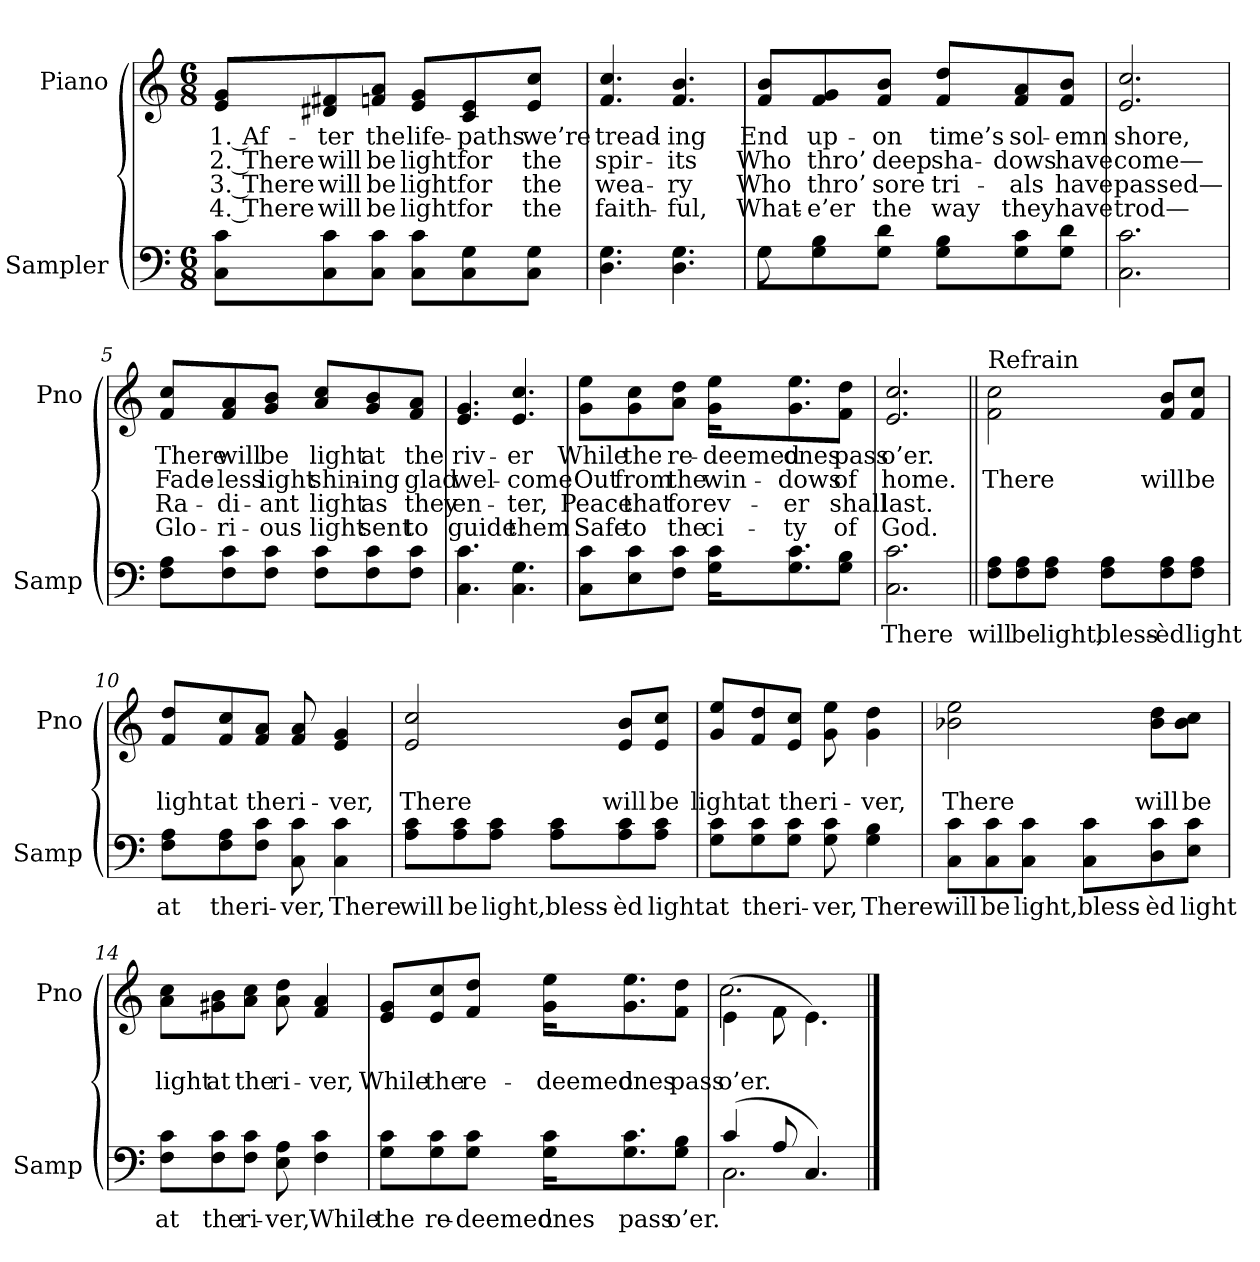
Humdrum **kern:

**kern	**text	**kern	**text	**text	**text	**text
*part2	*part2	*part1	*part1	*part1	*part1	*part1
*staff2	*staff2	*staff1	*staff1	*staff1	*staff1	*staff1
*I"Sampler	*	*I"Piano	*	*	*	*
*I'Samp	*	*I'Pno	*	*	*	*
*clefF4	*	*clefG2	*	*	*	*
*M6/8	*	*M6/8	*	*	*	*
=1	=1	=1	=1	=1	=1	=1
8C\ 8c\L	.	8e/ 8g/L	1. Af-	2. There	3. There	4. There
8C\ 8c\	.	8d#X/ 8f#X/	-ter	will	will	will
8C\ 8c\J	.	8fn/ 8a/J	the	be	be	be
8C\ 8c\L	.	8e/ 8g/L	life-	light	light	light
8C\ 8G\	.	8c/ 8e/	-paths	for	for	for
8C\ 8G\J	.	8e/ 8cc/J	we’re	the	the	the
=2	=2	=2	=2	=2	=2	=2
4.D 4.G	.	4.f 4.cc	tread-	spir-	wea-	faith-
4.D 4.G	.	4.f 4.b	-ing	-its	-ry	-ful,
=3	=3	=3	=3	=3	=3	=3
*^	*	*	*	*	*	*
8G\L	8G	.	8f/ 8b/L	End	Who	Who	What-
8G\ 8B\	2ryy	.	8f/ 8g/	up-	thro’	thro’	-e’er
8G\ 8d\J	.	.	8f/ 8b/J	-on	deep	sore	the
8G\ 8B\L	.	.	8f/ 8dd/L	time’s	sha-	tri-	way
8G\ 8c\	.	.	8f/ 8a/	sol-	-dows	-als	they
8G\ 8d\J	8ryy	.	8f/ 8b/J	-emn	have	have	have
*v	*v	*	*	*	*	*	*
=4	=4	=4	=4	=4	=4	=4
2.C 2.c	.	2.e 2.cc	shore,	come—	passed—	trod—
=5	=5	=5	=5	=5	=5	=5
8F\ 8A\L	.	8f/ 8cc/L	There	Fade-	Ra-	Glo-
8F\ 8c\	.	8f/ 8a/	will	-less	-di-	-ri-
8F\ 8c\J	.	8g/ 8b/J	be	light	-ant	-ous
8F\ 8c\L	.	8a/ 8cc/L	light	shin-	light	light
8F\ 8c\	.	8g/ 8b/	at	-ing	as	sent
8F\ 8c\J	.	8f/ 8a/J	the	glad	they	to
=6	=6	=6	=6	=6	=6	=6
4.C 4.c	.	4.e 4.g	riv-	wel-	en-	guide
4.C 4.G	.	4.e 4.cc	-er	-come	-ter,	them
=7	=7	=7	=7	=7	=7	=7
8C\ 8c\L	.	8g\ 8ee\L	While	Out	Peace	Safe
8E\ 8c\	.	8g\ 8cc\	the	from	that	to
8F\ 8c\J	.	8a\ 8dd\J	re-	the	for	the
16G\ 16c\KL	.	16g\ 16ee\KL	-deemed	win-	ev-	ci-
8.G\ 8.c\	.	8.g\ 8.ee\	ones	-dows	-er	-ty
8G\ 8B\J	.	8f\ 8dd\J	pass	of	shall	of
=8	=8	=8	=8	=8	=8	=8
2.C 2.c	There	2.e 2.cc	o’er.	home.	last.	God.
=9||	=9||	=9||	=9||	=9||	=9||	=9||
!	!	!LO:TX:t=Refrain	!	!	!	!
8F\ 8A\L	will	2f\ 2cc\	.	There	.	.
8F\ 8A\	be	.	.	.	.	.
8F\ 8A\J	light,	.	.	.	.	.
8F\ 8A\L	bless-	.	.	.	.	.
8F\ 8A\	-èd	8f/ 8b/L	.	will	.	.
8F\ 8A\J	light	8f/ 8cc/J	.	be	.	.
=10	=10	=10	=10	=10	=10	=10
8F\ 8A\L	at	8f/ 8dd/L	.	light	.	.
8F\ 8A\	the	8f/ 8cc/	.	at	.	.
8F\ 8c\J	ri-	8f/ 8a/J	.	the	.	.
8C 8c	-ver,	8f 8a	.	ri-	.	.
4C 4c	There	4e 4g	.	-ver,	.	.
=11	=11	=11	=11	=11	=11	=11
8A\ 8c\L	will	2e 2cc	.	There	.	.
8A\ 8c\	be	.	.	.	.	.
8A\ 8c\J	light,	.	.	.	.	.
8A\ 8c\L	bless-	.	.	.	.	.
8A\ 8c\	-èd	8e/ 8b/L	.	will	.	.
8A\ 8c\J	light	8e/ 8cc/J	.	be	.	.
=12	=12	=12	=12	=12	=12	=12
8G\ 8c\L	at	8g/ 8ee/L	.	light	.	.
8G\ 8c\	the	8f/ 8dd/	.	at	.	.
8G\ 8c\J	ri-	8e/ 8cc/J	.	the	.	.
8G 8c	-ver,	8g 8ee	.	ri-	.	.
4G 4B	There	4g 4dd	.	-ver,	.	.
=13	=13	=13	=13	=13	=13	=13
8C\ 8c\L	will	2b-X 2ee	.	There	.	.
8C\ 8c\	be	.	.	.	.	.
8C\ 8c\J	light,	.	.	.	.	.
8C\ 8c\L	bless-	.	.	.	.	.
8D\ 8c\	-èd	8b-\ 8dd\L	.	will	.	.
8E\ 8c\J	light	8b-\ 8cc\J	.	be	.	.
=14	=14	=14	=14	=14	=14	=14
8F\ 8c\L	at	8a\ 8cc\L	.	light	.	.
8F\ 8c\	the	8g#X\ 8b\	.	at	.	.
8F\ 8c\J	ri-	8a\ 8cc\J	.	the	.	.
8E 8A	-ver,	8a 8dd	.	ri-	.	.
4F 4c	While	4f 4a	.	-ver,	.	.
=15	=15	=15	=15	=15	=15	=15
8G\ 8c\L	the	8e/ 8g/L	.	While	.	.
8G\ 8c\	re-	8e/ 8cc/	.	the	.	.
8G\ 8c\J	-deemed	8f/ 8dd/J	.	re-	.	.
16G\ 16c\KL	ones	16g\ 16ee\KL	.	-deemed	.	.
8.G\ 8.c\	pass	8.g\ 8.ee\	.	ones	.	.
8G\ 8B\J	o’er.	8f\ 8dd\J	.	pass	.	.
=16	=16	=16	=16	=16	=16	=16
*^	*	*^	*	*	*	*
(4c/	2.C	.	(4e\	2.cc	.	o’er.	.	.
8A/	.	.	8f\	.	.	.	.	.
4.C)	.	.	4.e\)	.	.	.	.	.
*v	*v	*	*	*	*	*	*	*
*	*	*v	*v	*	*	*	*
==	==	==	==	==	==	==
*-	*-	*-	*-	*-	*-	*-
